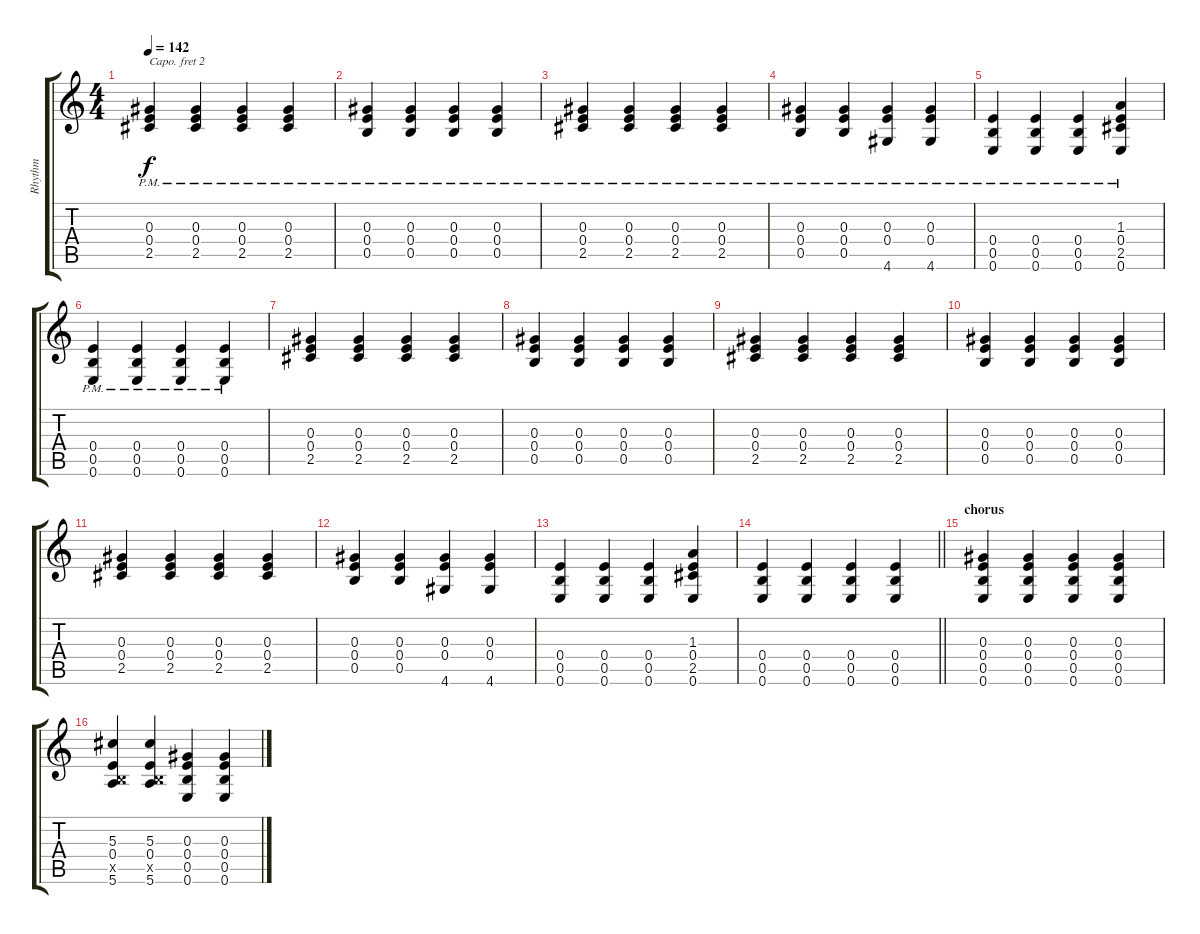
\track ("Rhythm" "Rhythm") {instrument acousticguitarsteel}
\staff {score tabs}
\capo 2
\tuning (D4 A3 Gb3 D3 A2 D2) {hide}
\ts (4 4)
\tempo 142
\clef g2
\ks c
(0.3{pm} 0.4{pm} 2.5{pm}).4{dy f} (0.3{pm} 0.4{pm} 2.5{pm}).4 (0.3{pm} 0.4{pm} 2.5{pm}).4 (0.3{pm} 0.4{pm} 2.5{pm}).4 |
(0.3{pm} 0.4{pm} 0.5{pm}).4 (0.3{pm} 0.4{pm} 0.5{pm}).4 (0.3{pm} 0.4{pm} 0.5{pm}).4 (0.3{pm} 0.4{pm} 0.5{pm}).4 |
(0.3{pm} 0.4{pm} 2.5{pm}).4 (0.3{pm} 0.4{pm} 2.5{pm}).4 (0.3{pm} 0.4{pm} 2.5{pm}).4 (0.3{pm} 0.4{pm} 2.5{pm}).4 |
(0.3{pm} 0.4{pm} 0.5{pm}).4 (0.3{pm} 0.4{pm} 0.5{pm}).4 (0.3{pm} 0.4{pm} 4.6{pm}).4 (0.3{pm} 0.4{pm} 4.6{pm}).4 |
(0.4{pm} 0.5{pm} 0.6{pm}).4 (0.4{pm} 0.5{pm} 0.6{pm}).4 (0.4{pm} 0.5{pm} 0.6{pm}).4 (1.3{pm} 0.4{pm} 2.5{pm} 0.6{pm}).4 |
(0.4{pm} 0.5{pm} 0.6{pm}).4 (0.4{pm} 0.5{pm} 0.6{pm}).4 (0.4{pm} 0.5{pm} 0.6{pm}).4 (0.4{pm} 0.5{pm} 0.6{pm}).4 |
(0.3 0.4 2.5).4 (0.3 0.4 2.5).4 (0.3 0.4 2.5).4 (0.3 0.4 2.5).4 |
(0.3 0.4 0.5).4 (0.3 0.4 0.5).4 (0.3 0.4 0.5).4 (0.3 0.4 0.5).4 |
(0.3 0.4 2.5).4 (0.3 0.4 2.5).4 (0.3 0.4 2.5).4 (0.3 0.4 2.5).4 |
(0.3 0.4 0.5).4 (0.3 0.4 0.5).4 (0.3 0.4 0.5).4 (0.3 0.4 0.5).4 |
(0.3 0.4 2.5).4 (0.3 0.4 2.5).4 (0.3 0.4 2.5).4 (0.3 0.4 2.5).4 |
(0.3 0.4 0.5).4 (0.3 0.4 0.5).4 (0.3 0.4 4.6).4 (0.3 0.4 4.6).4 |
(0.4 0.5 0.6).4 (0.4 0.5 0.6).4 (0.4 0.5 0.6).4 (1.3 0.4 2.5 0.6).4 |
\barLineRight lightlight
(0.4 0.5 0.6).4 (0.4 0.5 0.6).4 (0.4 0.5 0.6).4 (0.4 0.5 0.6).4 |
\section ("" "chorus")
(0.3 0.4 0.5 0.6).4 (0.3 0.4 0.5 0.6).4 (0.3 0.4 0.5 0.6).4 (0.3 0.4 0.5 0.6).4 |
(5.3 0.4 0.5{x} 5.6).4 (5.3 0.4 0.5{x} 5.6).4 (0.3 0.4 0.5 0.6).4 (0.3 0.4 0.5 0.6).4
